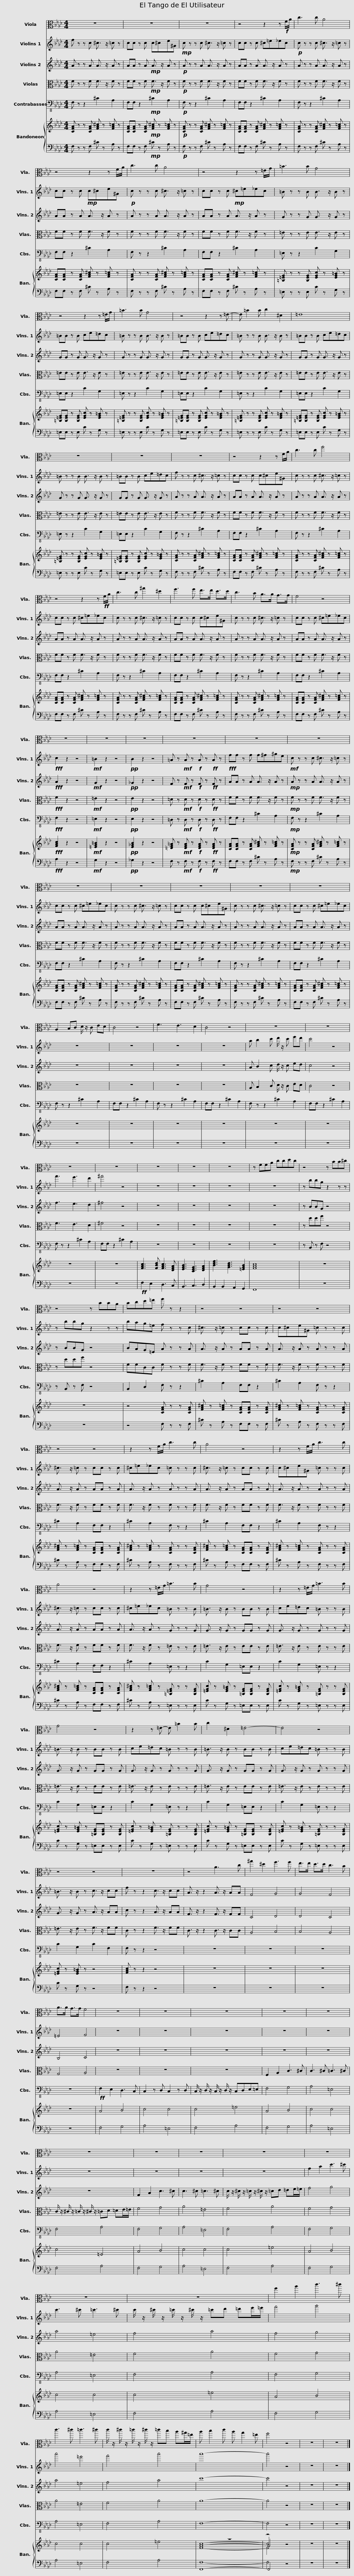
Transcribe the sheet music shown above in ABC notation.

X:1
%%score 1 2 3 4 5 { ( 6 8 9 10 ) | ( 7 11 ) }
L:1/8
M:4/4
I:linebreak $
K:Ab
V:1 alto
V:2 treble
V:3 treble
V:4 alto
V:5 bass-8
V:6 treble
V:8 treble
V:9 treble
V:10 treble
V:7 bass
V:11 bass
V:1
 z8 | z8 | z8 |$ z4 z2 z!f! F/A/ | c3 c A4 | %5
 z4 z2 z F/A/ |$ c3 c A4 | z4 z2 z =E/G/ | =B3 B G4 |$ z4 z2 z =E/G/ | %10
 =B3 B G4 | z4 z2 z =E- |$ E =B2 B c2 ^D2 | =E8 | z8 |$ %15
 z8 | z8 | z4 z2 z F/A/ |$ c3 c f4 | z4 z2 z!ff! F/A/ | %20
 c3 c ^g2 ^d2 |$ f3 f e>e d>d | c3 B A>A G>G | F4 z4 |$ z8 | %25
 z8 | z8 | z8 | z8 |$ z8 | %30
 z8 | z8 |$ z8 | z8 | z8 |$ %35
 A,2 B,C D/ z/ C ED | C4 z4 | F3 E3 D2 | C4 z4 | z8 |$ %40
 z8 | z8 | z8 | z8 | z8 | %45
 z8 |$ z FFA ccdc | z4 z BB^c | z4 z BBA |$ Bcd=e f z z2 | %50
 z4 z4 | z4 z4 |$ z4 z4 | z2 z F/A/ c3 c | A4 z4 |$ %55
 z2 z F/A/ c3 c | A4 z4 | z2 z =E/G/ =B3 B |$ G4 z4 | z2 z =E/G/ =B3 B | %60
 G4 z4 |$ z2 z =E- E =B2 B | c2 ^D2 =E4- | E4 z4 |$ z4 z4 | %65
 z8 | z4 A3 c | ^g2 ^d2 f3 f |$ e>e d>d c3 B | A>A G>G F4 | %70
 z8 | z8 | z8 |$ z8 | z8 | %75
 z8 | z8 |$ z8 | z8 | z8 | %80
 z8 |$ z8 | f2 a2 c'3 ^c' | c'3 ^c' =c'3 ^c' |$ c'/ z/ ^c'/ z/ =c'/ z/ ^c'/ z/ =c'b a^g/=e/ | %85
 a b2 c' a g2 =e | f4 z4 | z8 | z8 |] %89
V:2
 f z z c ^c3/2 z/ =c z | cc z c c^ce^G |!mp! c z z c ^c3/2 z/ =c z |$ cc z c ^c=e_ec |!p! c z z c ^c3/2 z/ =c z | %5
 cc z c!mp! c^ce^G |$!p! c z z c ^c3/2 z/ =c z | cc z c!mp! ^c=e_ec | =B z z B B3/2 z/ B z |$ =BB z B ce=dc | %10
 =B z z B B3/2 z/ B z | =BB z B ce=dc |$ =B z z B B3/2 z/ B z | =BB z B ce=dc | =B z z B B3/2 z/ B z |$ %15
 =BB z B ce=dc | f z z c ^c3/2 z/ =c z | cc z c c^ce^G |$ c z z c ^c3/2 z/ =c z | cc z c ^c=e_ec | %20
 c z z c ^c3/2 z/ =c z |$ cc z c c^ce^G | c z z c ^c3/2 z/ =c z | cc z c ^c=e_ec |$!fff! c2 z2 z4 | %25
!mf! =B2 z2 z4 |!pp! B2 z2 z4 | =A z!mf! A z!f! A z!ff! A z |!fff! ff z f f^f^ge |$!mf! c z z c ^c3/2 z/ =c z | %30
 cc z c ^c=e_ec | c z z c ^c3/2 z/ =c z |$ cc z c c^ce^G | c z z c ^c3/2 z/ =c z | cc z c ^c=e_ec |$ %35
 z8 | z8 | z8 | z8 | a b2 c' d'/ z/ c' e'd' |$ %40
 c'4 z4 | f'3 e'3 d'2 | ^f'4 z4 | z8 | z8 | %45
 z8 |$ z8 | z bbg z2 z z | z bbg z2 z z |$ bag=e f z z c | %50
 ^c3/2 z/ =c z cc z c | c^ce^G =c z z c |$ ^c3/2 z/ =c z cc z c | ^c=e_ec =c z z c | ^c3/2 z/ =c z cc z c |$ %55
 c^ce^G =c z z c | ^c3/2 z/ =c z cc z c | ^c=e_ec =B z z B |$ =B3/2 z/ B z BB z B | ce=dc =B z z B | %60
 =B3/2 z/ B z BB z B |$ ce=dc =B z z B | =B3/2 z/ B z BB z B | ce=dc =B z z B |$ =B3/2 z/ B z c3/2 z/ cc | %65
 f z z2 c3/2 z/ cc | A3/2 z/ z2 A3/2 z/ AA | F4 G4 |$ G4 F4 | =E4 F4 | %70
 z8 | z8 | z8 |$ z8 | z8 | %75
 z8 | z8 |$ z8 | z8 | f2 a2 c'3 ^c' | %80
 c'3 ^c' =c'3 ^c' |$ c'/ z/ ^c'/ z/ =c'/ z/ ^c'/ z/ =c'd' =d'e'/=e'/ | f'4 g'4 | a'4 =e'4 |$ f'4 a'4 | %85
 a'8- | a'4 z4 | z8 | z8 |] %89
V:3
 A z z A A3/2 z/ A z | AA z A!mp! A3/2 z/ A z |!p! A z z A A3/2 z/ A z |$ AA z A A3/2 z/ A z | A z z A A3/2 z/ A z | %5
 AA z A A3/2 z/ A z |$ A z z A A3/2 z/ A z | AA z A A3/2 z/ A z | G z z G G3/2 z/ G z |$ GG z G G3/2 z/ G z | %10
 G z z G G3/2 z/ G z | GG z G G3/2 z/ G z |$ G z z G G3/2 z/ G z | GG z G G3/2 z/ G z | G z z G G3/2 z/ G z |$ %15
 GG z G G3/2 z/ G z | A z z A A3/2 z/ A z | AA z A A3/2 z/ A z |$ A z z A A3/2 z/ A z | AA z A A3/2 z/ A z | %20
 A z z A A3/2 z/ A z |$ AA z A A3/2 z/ A z | A z z A A3/2 z/ A z | AA z A A3/2 z/ A z |$!fff! A2 z2 z4 | %25
!mf! G2 z2 z4 |!pp! _G2 z2 z4 | F z!mf! F z!f! F z!ff! F z | AA z A A3/2 z/ A z |$!mp! A z z A A3/2 z/ A z | %30
 AA z A A3/2 z/ A z | A z z A A3/2 z/ A z |$ AA z A A3/2 z/ A z | A z z A A3/2 z/ A z | AA z A A3/2 z/ A z |$ %35
 z8 | z8 | z8 | z8 | A B2 c d/ z/ c ed |$ %40
 c4 z4 | f3 e3 d2 | ^f4 z4 | z8 | z8 | %45
 z8 |$ z8 | z BBG z4 | z BBG z4 |$ BAG=E A z z A | %50
 A3/2 z/ A z AA z A | A3/2 z/ A z A z z A |$ A3/2 z/ A z AA z A | A3/2 z/ A z A z z A | A3/2 z/ A z AA z A |$ %55
 A3/2 z/ A z A z z A | A3/2 z/ A z AA z A | A3/2 z/ A z G z z G |$ G3/2 z/ G z GG z G | G3/2 z/ G z G z z G | %60
 G3/2 z/ G z GG z G |$ G3/2 z/ G z G z z G | G3/2 z/ G z GG z G | G3/2 z/ G z G z z G |$ G3/2 z/ G z A3/2 z/ AA | %65
 c z z2 A3/2 z/ AA | F3/2 z/ z2 F3/2 z/ FF | C4 D4 |$ D4 C4 | B,4 C4 | %70
 z8 | z8 | z8 |$ z8 | z8 | %75
 z8 | F2 A2 c3 ^c |$ c3 ^c =c3 ^c | c/ z/ ^c/ z/ =c/ z/ ^c/ z/ =cd =de/=e/ | f4 g4 | %80
 a4 =e4 |$ f4 a4 | f4 g4 | a4 =e4 |$ f4 a4 | %85
 c'8- | c'4 z4 | z8 | z8 |] %89
V:4
 F z z F F3/2 z/ F z | FF z F!mp! F3/2 z/ F z |!p! F z z F F3/2 z/ F z |$ FF z F F3/2 z/ F z | F z z F F3/2 z/ F z | %5
 FF z F F3/2 z/ F z |$ F z z F F3/2 z/ F z | FF z F F3/2 z/ F z | =E z z E E3/2 z/ E z |$ =EE z E E3/2 z/ E z | %10
 =E z z E E3/2 z/ E z | =EE z E E3/2 z/ E z |$ =E z z E E3/2 z/ E z | =EE z E E3/2 z/ E z | =E z z E E3/2 z/ E z |$ %15
 =EE z E E3/2 z/ E z | F z z F F3/2 z/ F z | FF z F F3/2 z/ F z |$ F z z F F3/2 z/ F z | FF z F F3/2 z/ F z | %20
 F z z F F3/2 z/ F z |$ FF z F F3/2 z/ F z | F z z F F3/2 z/ F z | FF z F F3/2 z/ F z |$!fff! F2 z2 z4 | %25
!mf! =E2 z2 z4 |!pp! E2 z2 z4 | =D z!mf! D z!f! D z!ff! D z | FF z F F3/2 z/ F z |$!mp! F z z F F3/2 z/ F z | %30
 FF z F F3/2 z/ F z | F z z F F3/2 z/ F z |$ FF z F F3/2 z/ F z | F z z F F3/2 z/ F z | FF z F F3/2 z/ F z |$ %35
 z8 | z8 | z8 | z8 | A, B,2 C D/ z/ C ED |$ %40
 C4 z4 | F3 E3 D2 | ^F4 z4 | z8 | z8 | %45
 z8 |$ z8 | z ddf z4 | z ddf z4 |$ FFCC F z z F | %50
 F3/2 z/ F z FF z F | F3/2 z/ F z F z z F |$ F3/2 z/ F z FF z F | F3/2 z/ F z F z z F | F3/2 z/ F z FF z F |$ %55
 F3/2 z/ F z F z z F | F3/2 z/ F z FF z F | F3/2 z/ F z =E z z E |$ =E3/2 z/ E z EE z E | =E3/2 z/ E z E z z E | %60
 =E3/2 z/ E z EE z E |$ =E3/2 z/ E z E z z E | =E3/2 z/ E z EE z E | =E3/2 z/ E z E z z E |$ =E3/2 z/ E z F3/2 z/ FF | %65
 C z z2 F3/2 z/ FF | C3/2 z/ z2 C3/2 z/ CC | A,4 B,4 |$ B,4 A,4 | G,4 A,4 | %70
 z8 | z8 | z8 |$ F,2 A,2 C3 ^C | C3 ^C =C3 ^C | %75
 C/ z/ ^C/ z/ =C/ z/ ^C/ z/ =CD =DE/=E/ | F4 G4 |$ A4 =E4 | F4 A4 | F4 G4 | %80
 A4 =E4 |$ F4 A4 | F4 G4 | A4 =E4 |$ F4 A4 | %85
 A8- | A4 z4 | z8 | z8 |] %89
V:5
 F, z z2 ^C2 A,2 | F,F, z2!mp! ^C2 A,2 |!p! F, z z2 ^C2 A,2 |$ F,F, z2 ^C2 A,2 | F, z z2 ^C2 A,2 | %5
 F,F, z2 ^C2 A,2 |$ F, z z2 ^C2 A,2 | F,F, z2 ^C2 A,2 | =E, z z2 C2 G,2 |$ =E,E, z2 C2 G,2 | %10
 =E, z z2 C2 G,2 | =E,E, z2 C2 G,2 |$ =E, z z2 C2 G,2 | =E,E, z2 C2 G,2 | =E, z z2 C2 G,2 |$ %15
 =E,E, z2 C2 G,2 | F, z z2 ^C2 A,2 | F,F, z2 ^C2 A,2 |$ F, z z2 ^C2 A,2 | F,F, z2 ^C2 A,2 | %20
 F, z z2 ^C2 A,2 |$ F,F, z2 ^C2 A,2 | F, z z2 ^C2 A,2 | F,F, z2 ^C2 A,2 |$!fff! F,2 z2 z4 | %25
!mf! =E,2 z2 z4 |!pp! E,2 z2 z4 | =D, z!mf! D, z!f! D, z!ff! D, z | F,F, z2 ^C2 A,2 |$!mp! F, z z2 ^C2 A,2 | %30
 F,F, z2 ^C2 A,2 | F, z z2 ^C2 A,2 |$ F,F, z2 ^C2 A,2 | F, z z2 ^C2 A,2 | F,F, z2 ^C2 A,2 |$ %35
 F, z z2 ^C2 A,2 | F,F, z2 ^C2 A,2 | F, z z2 ^C2 A,2 | F,F, z2 ^C2 A,2 | F, z z2 ^C2 A,2 |$ %40
 F,F, z2 ^C2 A,2 | F, z z2 ^C2 A,2 | F,F, z2 ^C2 A,2 | z8 | z8 | %45
 z8 |$ z8 | z B,, z F, z4 | z B,, z F, z4 |$ B,,2 D,2 F, z z2 | %50
 ^C2 A,2 F,F, z2 | ^C2 A,2 F, z z2 |$ ^C2 A,2 F,F, z2 | ^C2 A,2 F, z z2 | ^C2 A,2 F,F, z2 |$ %55
 ^C2 A,2 F, z z2 | ^C2 A,2 F,F, z2 | ^C2 A,2 =E, z z2 |$ C2 G,2 =E,E, z2 | C2 G,2 =E, z z2 | %60
 C2 G,2 =E,E, z2 |$ C2 G,2 =E, z z2 | C2 G,2 =E,E, z2 | C2 G,2 =E, z z2 |$ C2 G,2 C2 F,2 | %65
 F, z z2 z4 | z8 | z8 |$ z8 | z8 | %70
!ff! F,2 E,2 D,3 C, | C,2 z D, C,2 z D, | C,/ z/ D,/ z/ C,/ z/ D,/ z/ C,D,E,=E, |$ F,4 G,4 | A,4 =E,4 | %75
 F,4 A,4 | F,4 G,4 |$ A,4 =E,4 | F,4 A,4 | F,4 G,4 | %80
 A,4 =E,4 |$ F,4 A,4 | F,4 G,4 | A,4 =E,4 |$ F,4 A,4 | %85
 F,8- | F,4 z4 | z8 | z8 |] %89
V:6
 [CFA] z z [CFA] [FA^c] z [FA=c] z | [CFA][CFA] z [CFA]!mp! [FA^c] z [FA=c] z |!p! [CFA] z z [CFA] [FA^c] z [FA=c] z |$ [CFA][CFA] z [CFA] [FA^c] z [FA=c] z | [CFA] z z [CFA] [FA^c] z [FA=c] z | %5
 [CFA][CFA] z [CFA] [FA^c] z [FA=c] z |$ [CFA] z z [CFA] [FA^c] z [FA=c] z | [CFA][CFA] z [CFA] [FA^c] z [FA=c] z | [=B,=EG] z z [B,EG] [EGc] z [EG=B] z |$ [=B,=EG][B,EG] z [B,EG] [EGc] z [EG=B] z | %10
 [=B,=EG] z z [B,EG] [EGc] z [EG=B] z | [=B,=EG][B,EG] z [B,EG] [EGc] z [EG=B] z |$ [=B,=EG] z z [B,EG] [EGc] z [EG=B] z | [=B,=EG][B,EG] z [B,EG] [EGc] z [EG=B] z | [=B,=EG] z z [B,EG] [EGc] z [EG=B] z |$ %15
 [=B,=EG][B,EG] z [B,EG] [EGc] z [EG=B] z | [CFA] z z [CFA] [FA^c] z [FA=c] z | [CFA][CFA] z [CFA] [FA^c] z [FA=c] z |$ [CFA] z z [CFA] [FA^c] z [FA=c] z | [CFA][CFA] z [CFA] [FA^c] z [FA=c] z | %20
 [CFA] z z [CFA] [FA^c] z [FA=c] z |$ [CFA][CFA] z [CFA] [FA^c] z [FA=c] z | [CFA] z z [CFA] [FA^c] z [FA=c] z | [CFA][CFA] z [CFA] [FA^c] z [FA=c] z |$!fff! [FAc]2 z2 z4 | %25
!mf! [=EG=B]2 z2 z4 |!pp! [E_GB]2 z2 z4 | [=DF=A] z!mf! [DFA] z!f! [DFA] z!ff! [DFA] z | [CFA][CFA] z [CFA] [FA^c] z [FA=c] z |$!mp! [CFA] z z [CFA] [FA^c] z [FA=c] z | %30
 [CFA][CFA] z [CFA] [FA^c] z [FA=c] z | [CFA] z z [CFA] [FA^c] z [FA=c] z |$ [CFA][CFA] z [CFA] [FA^c] z [FA=c] z | [CFA] z z [CFA] [FA^c] z [FA=c] z | [CFA][CFA] z [CFA] [FA^c] z [FA=c] z |$ %35
 z8 | z8 | z8 | z8 | z8 |$ %40
 z8 | z8 | z8 | [FAc]3 [FBd] [FAc]3 [DFA] | [EGB]3 [CEG]3 [DFA]2 | %45
 [Bdf]3 [GBd]3 [=EGB]2 |$ [FAc]8 | z8 | z8 |$ z4 [CFA] z z [CFA] | %50
 [FA^c] z [FA=c] z [CFA][CFA] z [CFA] | [FA^c] z [FA=c] z [CFA] z z [CFA] |$ [FA^c] z [FA=c] z [CFA][CFA] z [CFA] | [FA^c] z [FA=c] z [CFA] z z [CFA] | [FA^c] z [FA=c] z [CFA][CFA] z [CFA] |$ %55
 [FA^c] z [FA=c] z [CFA] z z [CFA] | [FA^c] z [FA=c] z [CFA][CFA] z [CFA] | [FA^c] z [FA=c] z [=B,=EG] z z [B,EG] |$ [=EGc] z [EG=B] z [=B,EG][B,EG] z [B,EG] | [=EGc] z [EG=B] z [=B,EG] z z [B,EG] | %60
 [=EGc] z [EG=B] z [=B,EG][B,EG] z [B,EG] |$ [=EGc] z [EG=B] z [=B,EG] z z [B,EG] | [=EGc] z [EG=B] z [=B,EG][B,EG] z [B,EG] | [=EGc] z [EG=B] z [=B,EG] z z [B,EG] |$ [=EGc] z [EG=B] z z4 | %65
 [FAc] z z2 z4 | z8 | z8 |$ z8 | z8 | %70
 A4 B4 | c4 c4 | c4 =e4 |$ A4 B4 | c4 c4 | %75
 c4 =E4 | A4 B4 |$ c4 c4 | c4 =e4 | A4 B4 | %80
 c4 c4 |$ c4 =e4 | A4 B4 | c4 c4 |$ c4 =e4 | %85
 z8 | z4 z4 | z8 | z8 |] %89
V:7
 F, z z F, ^C z A, z | F,F, z F,!mp! ^C z A, z |!p! F, z z F, ^C z A, z |$ F,F, z F, ^C z A, z | F, z z F, ^C z A, z | %5
 F,F, z F, ^C z A, z |$ F, z z F, ^C z A, z | F,F, z F, ^C z A, z | =E, z z E, C z G, z |$ =E,E, z E, C z G, z | %10
 =E, z z E, C z G, z | =E,E, z E, C z G, z |$ =E, z z E, C z G, z | =E,E, z E, C z G, z | =E, z z E, C z G, z |$ %15
 =E,E, z E, C z G, z | F, z z F, ^C z A, z | F,F, z F, ^C z A, z |$ F, z z F, ^C z A, z | F,F, z F, ^C z A, z | %20
 F, z z F, ^C z A, z |$ F,F, z F, ^C z A, z | F, z z F, ^C z A, z | F,F, z F, ^C z A, z |$!fff! A,2 z2 z4 | %25
!mf! G,2 z2 z4 |!pp! _G,2 z2 z4 | F, z!mf! F, z!f! F, z!ff! F, z | F,F, z F, ^C z A, z |$!mp! F, z z F, ^C z A, z | %30
 F,F, z F, ^C z A, z | F, z z F, ^C z A, z |$ F,F, z F, ^C z A, z | F, z z F, ^C z A, z | F,F, z F, ^C z A, z |$ %35
 z8 | z8 | z8 | z8 | z8 |$ %40
 z8 | z8 | z8 |!ff! F,2 E,2 D,3 C, | B,,3 C,3 D,2 | %45
 B,,2 B,,2 A,,2 G,,2 |$ F,,8 | z8 | z8 |$ z4 F, z z F, | %50
 ^C z A, z F,F, z F, | ^C z A, z F, z z F, |$ ^C z A, z F,F, z F, | ^C z A, z F, z z F, | ^C z A, z F,F, z F, |$ %55
 ^C z A, z F, z z F, | ^C z A, z F,F, z F, | ^C z A, z =E, z z E, |$ C z G, z =E,E, z E, | C z G, z =E, z z E, | %60
 C z G, z =E,E, z E, |$ C z G, z =E, z z E, | C z G, z =E,E, z E, | C z G, z =E, z z E, |$ C z G, z z4 | %65
 F, z z2 z4 | z8 | z8 |$ z8 | z8 | %70
 F,4 G,4 | A,4 =E,4 | F,4 A,4 |$ F,4 G,4 | A,4 =E,4 | %75
 F,4 A,4 | F,4 G,4 |$ A,4 =E,4 | F,4 A,4 | F,4 G,4 | %80
 A,4 =E,4 |$ F,4 A,4 | F,4 G,4 | A,4 =E,4 |$ F,4 A,4 | %85
 F,,8- | F,,4 z4 | z8 | z8 |] %89
V:8
 x8 | x8 | x8 |$ x8 | x8 | %5
 x8 |$ x8 | x8 | x8 |$ x8 | %10
 x8 | x8 |$ x8 | x8 | x8 |$ %15
 x8 | x8 | x8 |$ x8 | x8 | %20
 x8 |$ x8 | x8 | x8 |$ x8 | %25
 x8 | x8 | x8 | x8 |$ x8 | %30
 x8 | x8 |$ x8 | x8 | x8 |$ %35
 x8 | x8 | x8 | x8 | x8 |$ %40
 x8 | x8 | x8 | x8 | x8 | %45
 x8 |$ x8 | x8 | x8 |$ x8 | %50
 x8 | x8 |$ x8 | x8 | x8 |$ %55
 x8 | x8 | x8 |$ x8 | x8 | %60
 x8 |$ x8 | x8 | x8 |$ x8 | %65
 x8 | x8 | x8 |$ x8 | x8 | %70
 x8 | x8 | x8 |$ x8 | x8 | %75
 x8 | x8 |$ x8 | x8 | x8 | %80
 x8 |$ x8 | x8 | x8 |$ x8 | %85
 c8- | c4 z4 | x8 | x8 |] %89
V:9
 x8 | x8 | x8 |$ x8 | x8 | %5
 x8 |$ x8 | x8 | x8 |$ x8 | %10
 x8 | x8 |$ x8 | x8 | x8 |$ %15
 x8 | x8 | x8 |$ x8 | x8 | %20
 x8 |$ x8 | x8 | x8 |$ x8 | %25
 x8 | x8 | x8 | x8 |$ x8 | %30
 x8 | x8 |$ x8 | x8 | x8 |$ %35
 x8 | x8 | x8 | x8 | x8 |$ %40
 x8 | x8 | x8 | x8 | x8 | %45
 x8 |$ x8 | x8 | x8 |$ x8 | %50
 x8 | x8 |$ x8 | x8 | x8 |$ %55
 x8 | x8 | x8 |$ x8 | x8 | %60
 x8 |$ x8 | x8 | x8 |$ x8 | %65
 x8 | x8 | x8 |$ x8 | x8 | %70
 x8 | x8 | x8 |$ x8 | x8 | %75
 x8 | x8 |$ x8 | x8 | x8 | %80
 x8 |$ x8 | x8 | x8 |$ x8 | %85
 A8- | A4 z4 | x8 | x8 |] %89
V:10
 x8 | x8 | x8 |$ x8 | x8 | %5
 x8 |$ x8 | x8 | x8 |$ x8 | %10
 x8 | x8 |$ x8 | x8 | x8 |$ %15
 x8 | x8 | x8 |$ x8 | x8 | %20
 x8 |$ x8 | x8 | x8 |$ x8 | %25
 x8 | x8 | x8 | x8 |$ x8 | %30
 x8 | x8 |$ x8 | x8 | x8 |$ %35
 x8 | x8 | x8 | x8 | x8 |$ %40
 x8 | x8 | x8 | x8 | x8 | %45
 x8 |$ x8 | x8 | x8 |$ x8 | %50
 x8 | x8 |$ x8 | x8 | x8 |$ %55
 x8 | x8 | x8 |$ x8 | x8 | %60
 x8 |$ x8 | x8 | x8 |$ x8 | %65
 x8 | x8 | x8 |$ x8 | x8 | %70
 x8 | x8 | x8 |$ x8 | x8 | %75
 x8 | x8 |$ x8 | x8 | x8 | %80
 x8 |$ x8 | x8 | x8 |$ x8 | %85
 F8- | F4 z4 | x8 | x8 |] %89
V:11
 x8 | x8 | x8 |$ x8 | x8 | %5
 x8 |$ x8 | x8 | x8 |$ x8 | %10
 x8 | x8 |$ x8 | x8 | x8 |$ %15
 x8 | x8 | x8 |$ x8 | x8 | %20
 x8 |$ x8 | x8 | x8 |$ x8 | %25
 x8 | x8 | x8 | x8 |$ x8 | %30
 x8 | x8 |$ x8 | x8 | x8 |$ %35
 x8 | x8 | x8 | x8 | x8 |$ %40
 x8 | x8 | x8 | x8 | x8 | %45
 x8 |$ x8 | x8 | x8 |$ x8 | %50
 x8 | x8 |$ x8 | x8 | x8 |$ %55
 x8 | x8 | x8 |$ x8 | x8 | %60
 x8 |$ x8 | x8 | x8 |$ x8 | %65
 x8 | x8 | x8 |$ x8 | x8 | %70
 x8 | x8 | x8 |$ x8 | x8 | %75
 x8 | x8 |$ x8 | x8 | x8 | %80
 x8 |$ x8 | x8 | x8 |$ x8 | %85
 F,8- | F,4 z4 | x8 | x8 |] %89
